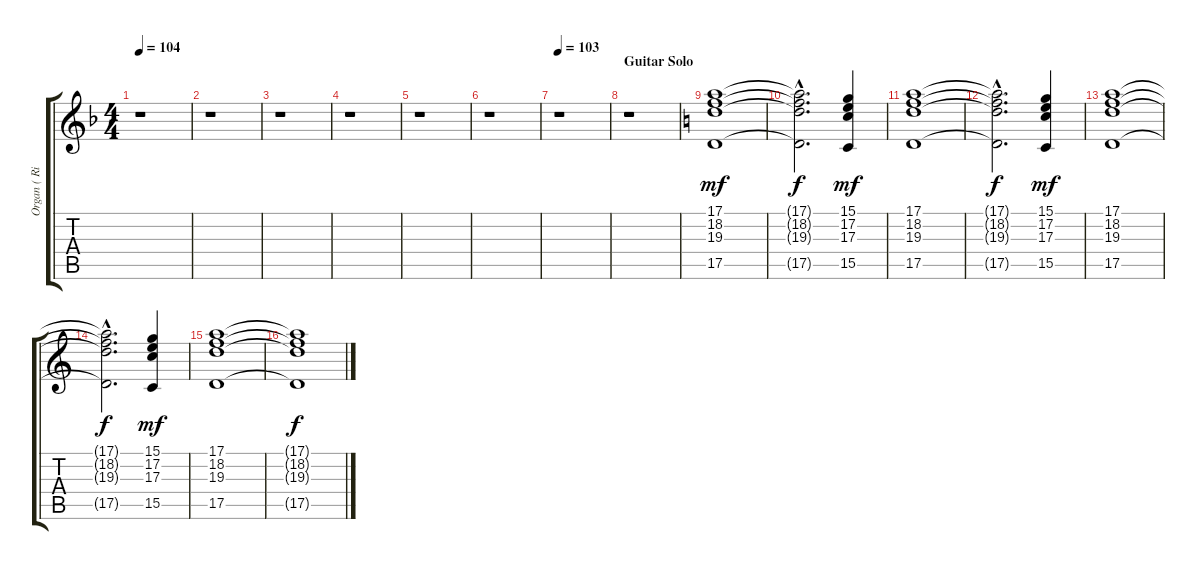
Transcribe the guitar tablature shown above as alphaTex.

\track ("Organ ( Richard Wright )" "Organ ( Ri") {instrument drawbarorgan}
\staff {score tabs}
\tuning (E4 B3 G3 D3 A2 E2) {hide}
\ts (4 4)
\tempo 104
\clef g2
\ks dminor
r.1{dy mf} |
r.1 |
r.1 |
r.1 |
r.1 |
r.1 |
\tempo 103
r.1 |
\section ("" "Guitar Solo")
r.1 |
\ks c
(17.1 18.2 19.3 17.5).1 |
(17.1{hac t} 18.2{hac t} 19.3{hac t} 17.5{hac t}).2{d dy f} (15.1 17.2 17.3 15.5).4{dy mf} |
(17.1 18.2 19.3 17.5).1 |
(17.1{hac t} 18.2{hac t} 19.3{hac t} 17.5{hac t}).2{d dy f} (15.1 17.2 17.3 15.5).4{dy mf} |
(17.1 18.2 19.3 17.5).1 |
(17.1{hac t} 18.2{hac t} 19.3{hac t} 17.5{hac t}).2{d dy f} (15.1 17.2 17.3 15.5).4{dy mf} |
(17.1 18.2 19.3 17.5).1 |
(17.1{t} 18.2{t} 19.3{t} 17.5{t}).1{dy f}
